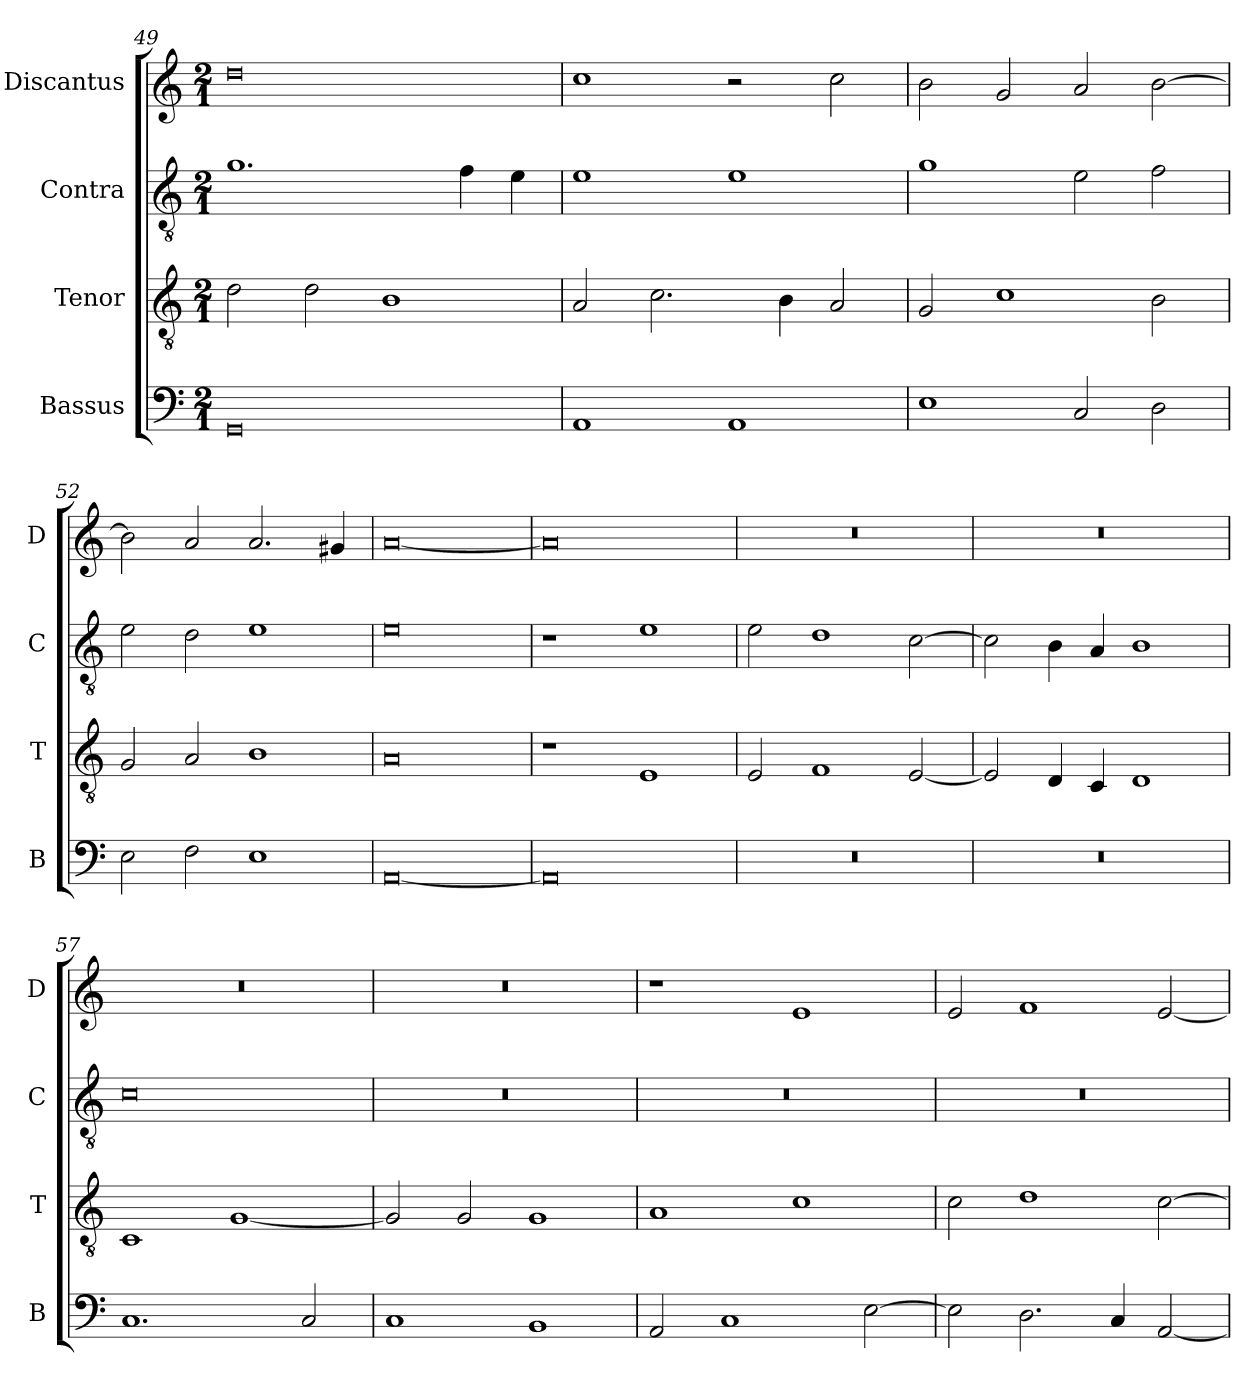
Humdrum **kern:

**kern	**kern	**kern	**kern
*part4	*part3	*part2	*part1
*staff4	*staff3	*staff2	*staff1
*I"Bassus	*I"Tenor	*I"Contra	*I"Discantus
*I'B	*I'T	*I'C	*I'D
*clefF4	*clefGv2	*clefGv2	*clefG2
*k[]	*k[]	*k[]	*k[]
*M2/1	*M2/1	*M2/1	*M2/1
=49	=49	=49	=49
0GG	2d\	1.g	0dd
.	2d\	.	.
.	1B	.	.
.	.	4f\	.
.	.	4e\	.
=50	=50	=50	=50
1AA	2A/	1e	1cc
.	2.c\	.	.
1AA	.	1e	2r
.	4B\	.	.
.	2A/	.	2cc\
=51	=51	=51	=51
1E	2G/	1g	2b\
.	1c	.	2g/
2C/	.	2e\	2a/
2D\	2B\	2f\	[2b\
=52	=52	=52	=52
2E\	2G/	2e\	2b\]
2F\	2A/	2d\	2a/
1E	1B	1e	2.a/
.	.	.	4g#X/
=53	=53	=53	=53
[0AA	0A	0e	[0a
=54	=54	=54	=54
0AA]	1r	1r	0a]
.	1E	1e	.
=55	=55	=55	=55
0r	2E/	2e\	0r
.	1F	1d	.
.	[2E/	[2c\	.
=56	=56	=56	=56
0r	2E/]	2c\]	0r
.	4D/	4B\	.
.	4C/	4A/	.
.	1D	1B	.
=57	=57	=57	=57
1.C	1C	0c	0r
.	[1G	.	.
2C/	.	.	.
=58	=58	=58	=58
1C	2G/]	0r	0r
.	2G/	.	.
1BB	1G	.	.
=59	=59	=59	=59
2AA/	1A	0r	1r
1C	.	.	.
.	1c	.	1e
[2E\	.	.	.
=60	=60	=60	=60
2E\]	2c\	0r	2e/
2.D\	1d	.	1f
4C/	.	.	.
[2AA/	[2c\	.	[2e/
=	=	=	=
*-	*-	*-	*-
